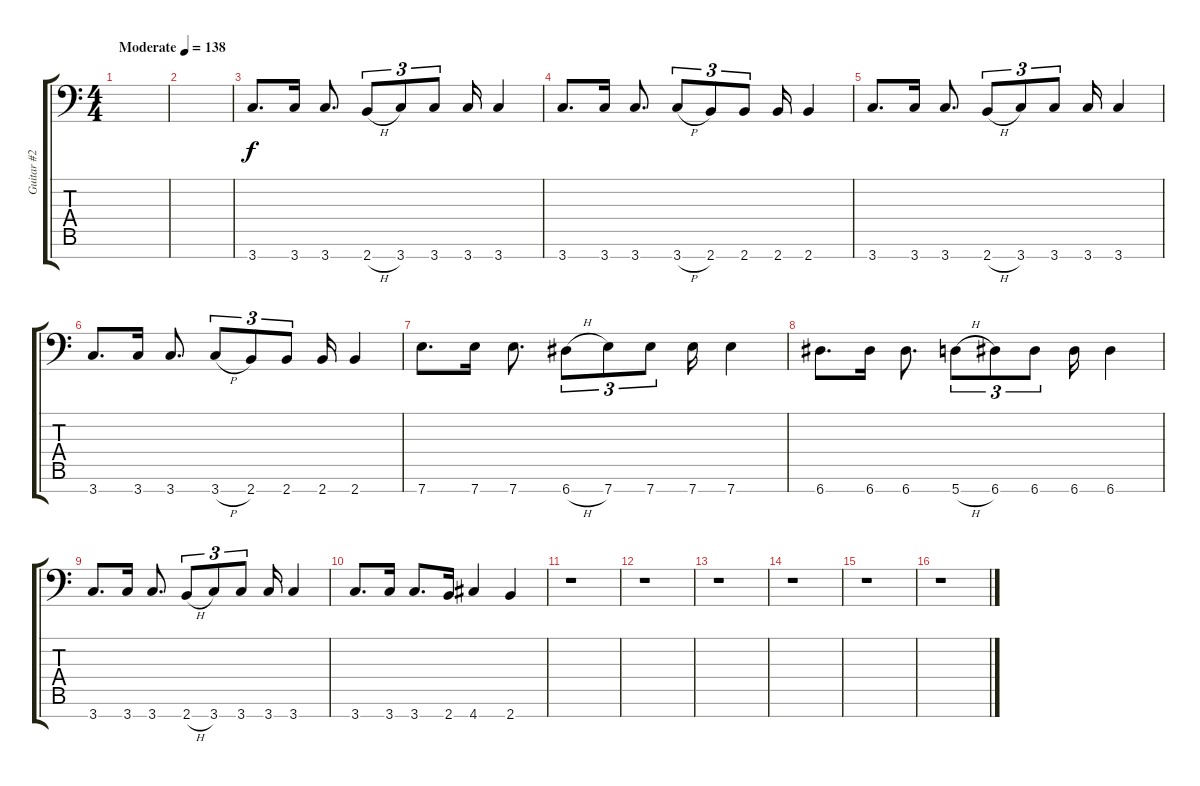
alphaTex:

\track ("Guitar #2" "Guitar #2") {instrument distortionguitar}
\staff {score tabs}
\tuning (D4 A3 F3 C3 G2 D2 A1) {hide}
\ts (4 4)
\tempo (138 "Moderate")
\clef f4
\ks c
|
|
3.7.8{d} 3.7.16 3.7.8{d} 2.7{h}.8{tu (3 2)} 3.7.8{tu (3 2)} 3.7.8{tu (3 2)} 3.7.16 3.7.4 |
3.7.8{d} 3.7.16 3.7.8{d} 3.7{h}.8{tu (3 2)} 2.7.8{tu (3 2)} 2.7.8{tu (3 2)} 2.7.16 2.7.4 |
3.7.8{d} 3.7.16 3.7.8{d} 2.7{h}.8{tu (3 2)} 3.7.8{tu (3 2)} 3.7.8{tu (3 2)} 3.7.16 3.7.4 |
3.7.8{d} 3.7.16 3.7.8{d} 3.7{h}.8{tu (3 2)} 2.7.8{tu (3 2)} 2.7.8{tu (3 2)} 2.7.16 2.7.4 |
7.7.8{d} 7.7.16 7.7.8{d} 6.7{h}.8{tu (3 2)} 7.7.8{tu (3 2)} 7.7.8{tu (3 2)} 7.7.16 7.7.4 |
6.7.8{d} 6.7.16 6.7.8{d} 5.7{h}.8{tu (3 2)} 6.7.8{tu (3 2)} 6.7.8{tu (3 2)} 6.7.16 6.7.4 |
3.7.8{d} 3.7.16 3.7.8{d} 2.7{h}.8{tu (3 2)} 3.7.8{tu (3 2)} 3.7.8{tu (3 2)} 3.7.16 3.7.4 |
3.7.8{d} 3.7.16 3.7.8{d} 2.7.16 4.7.4 2.7.4 |
r.1 |
r.1 |
r.1 |
r.1 |
r.1 |
r.1
